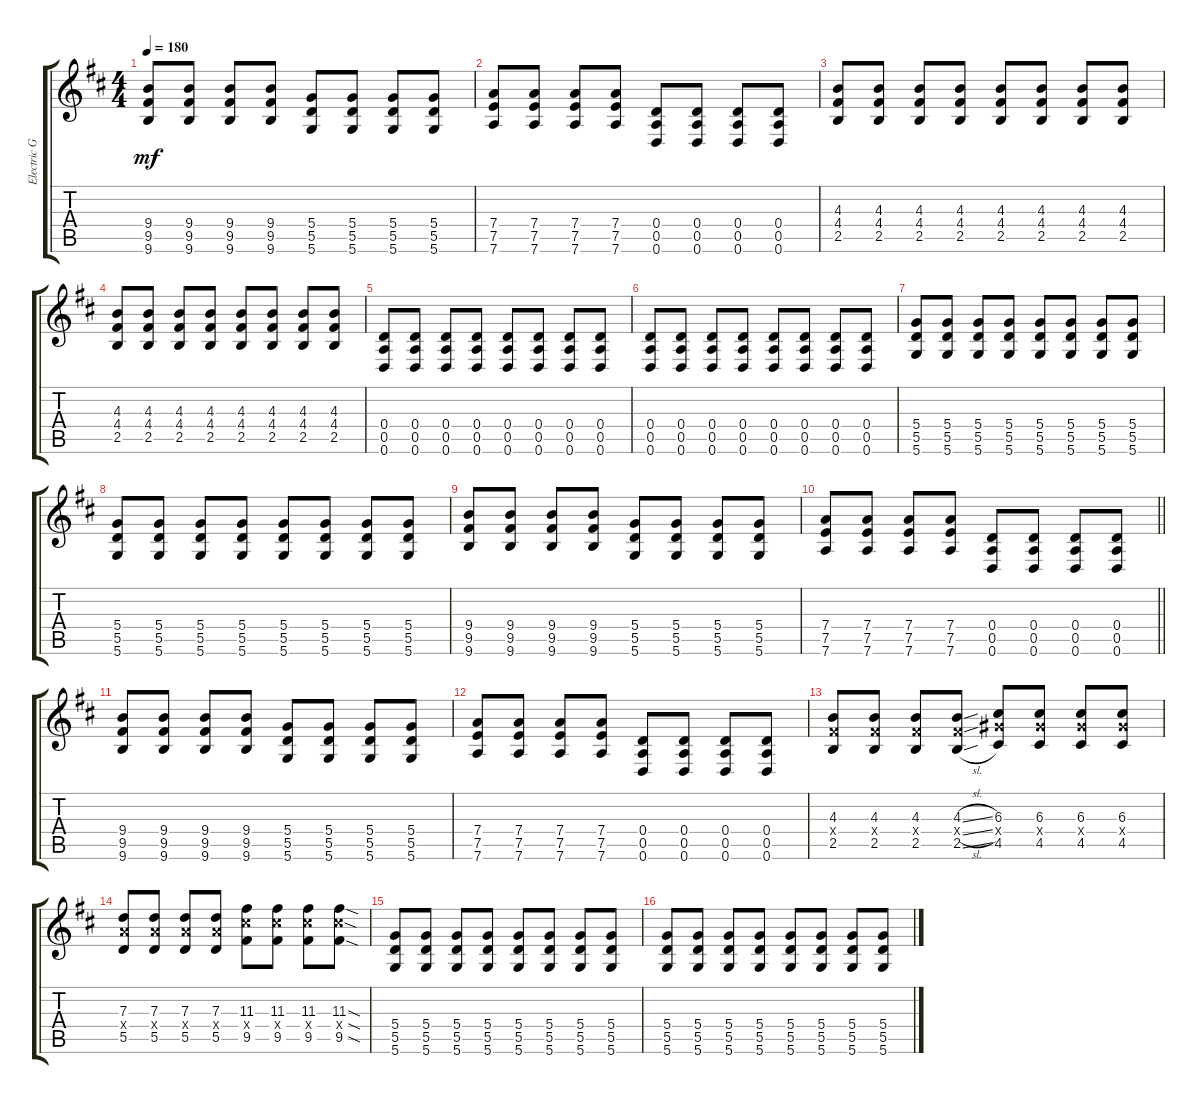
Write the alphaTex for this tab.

\track ("Electric Guitar 1" "Electric G") {instrument overdrivenguitar}
\staff {score tabs}
\tuning (E4 B3 G3 D3 A2 D2) {hide}
\ts (4 4)
\tempo 180
\clef g2
\ks d
(9.4 9.5 9.6).8{dy mf} (9.4 9.5 9.6).8 (9.4 9.5 9.6).8 (9.4 9.5 9.6).8 (5.4 5.5 5.6).8 (5.4 5.5 5.6).8 (5.4 5.5 5.6).8 (5.4 5.5 5.6).8 |
(7.4 7.5 7.6).8 (7.4 7.5 7.6).8 (7.4 7.5 7.6).8 (7.4 7.5 7.6).8 (0.4 0.5 0.6).8 (0.4 0.5 0.6).8 (0.4 0.5 0.6).8 (0.4 0.5 0.6).8 |
(4.3 4.4 2.5).8 (4.3 4.4 2.5).8 (4.3 4.4 2.5).8 (4.3 4.4 2.5).8 (4.3 4.4 2.5).8 (4.3 4.4 2.5).8 (4.3 4.4 2.5).8 (4.3 4.4 2.5).8 |
(4.3 4.4 2.5).8 (4.3 4.4 2.5).8 (4.3 4.4 2.5).8 (4.3 4.4 2.5).8 (4.3 4.4 2.5).8 (4.3 4.4 2.5).8 (4.3 4.4 2.5).8 (4.3 4.4 2.5).8 |
(0.4 0.5 0.6).8 (0.4 0.5 0.6).8 (0.4 0.5 0.6).8 (0.4 0.5 0.6).8 (0.4 0.5 0.6).8 (0.4 0.5 0.6).8 (0.4 0.5 0.6).8 (0.4 0.5 0.6).8 |
(0.4 0.5 0.6).8 (0.4 0.5 0.6).8 (0.4 0.5 0.6).8 (0.4 0.5 0.6).8 (0.4 0.5 0.6).8 (0.4 0.5 0.6).8 (0.4 0.5 0.6).8 (0.4 0.5 0.6).8 |
(5.4 5.5 5.6).8 (5.4 5.5 5.6).8 (5.4 5.5 5.6).8 (5.4 5.5 5.6).8 (5.4 5.5 5.6).8 (5.4 5.5 5.6).8 (5.4 5.5 5.6).8 (5.4 5.5 5.6).8 |
(5.4 5.5 5.6).8 (5.4 5.5 5.6).8 (5.4 5.5 5.6).8 (5.4 5.5 5.6).8 (5.4 5.5 5.6).8 (5.4 5.5 5.6).8 (5.4 5.5 5.6).8 (5.4 5.5 5.6).8 |
(9.4 9.5 9.6).8 (9.4 9.5 9.6).8 (9.4 9.5 9.6).8 (9.4 9.5 9.6).8 (5.4 5.5 5.6).8 (5.4 5.5 5.6).8 (5.4 5.5 5.6).8 (5.4 5.5 5.6).8 |
\barLineRight lightlight
(7.4 7.5 7.6).8 (7.4 7.5 7.6).8 (7.4 7.5 7.6).8 (7.4 7.5 7.6).8 (0.4 0.5 0.6).8 (0.4 0.5 0.6).8 (0.4 0.5 0.6).8 (0.4 0.5 0.6).8 |
(9.4 9.5 9.6).8 (9.4 9.5 9.6).8 (9.4 9.5 9.6).8 (9.4 9.5 9.6).8 (5.4 5.5 5.6).8 (5.4 5.5 5.6).8 (5.4 5.5 5.6).8 (5.4 5.5 5.6).8 |
(7.4 7.5 7.6).8 (7.4 7.5 7.6).8 (7.4 7.5 7.6).8 (7.4 7.5 7.6).8 (0.4 0.5 0.6).8 (0.4 0.5 0.6).8 (0.4 0.5 0.6).8 (0.4 0.5 0.6).8 |
(4.3 4.4{x} 2.5).8 (4.3 4.4{x} 2.5).8 (4.3 4.4{x} 2.5).8 (4.3{sl} 4.4{sl x} 2.5{sl}).8 (6.3 6.4{x} 4.5).8 (6.3 6.4{x} 4.5).8 (6.3 6.4{x} 4.5).8 (6.3 6.4{x} 4.5).8 |
(7.3 7.4{x} 5.5).8 (7.3 7.4{x} 5.5).8 (7.3 7.4{x} 5.5).8 (7.3 7.4{x} 5.5).8 (11.3 11.4{x} 9.5).8 (11.3 11.4{x} 9.5).8 (11.3 11.4{x} 9.5).8 (11.3{sod} 11.4{sod x} 9.5{sod}).8 |
(5.4 5.5 5.6).8 (5.4 5.5 5.6).8 (5.4 5.5 5.6).8 (5.4 5.5 5.6).8 (5.4 5.5 5.6).8 (5.4 5.5 5.6).8 (5.4 5.5 5.6).8 (5.4 5.5 5.6).8 |
(5.4 5.5 5.6).8 (5.4 5.5 5.6).8 (5.4 5.5 5.6).8 (5.4 5.5 5.6).8 (5.4 5.5 5.6).8 (5.4 5.5 5.6).8 (5.4 5.5 5.6).8 (5.4 5.5 5.6).8
